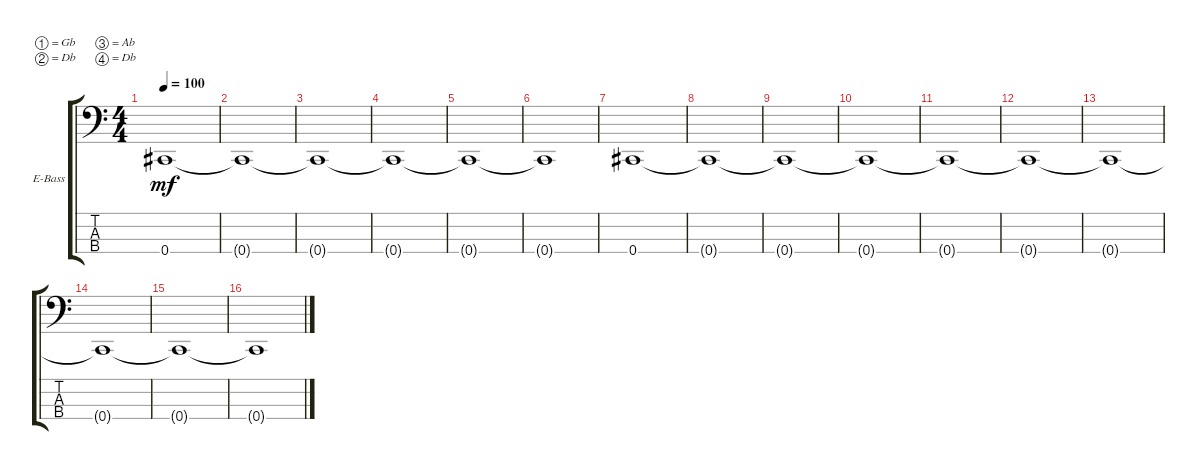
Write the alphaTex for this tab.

\defaultSystemsLayout 4
\bracketExtendMode groupsimilarinstruments
\firstSystemTrackNameOrientation horizontal
\otherSystemsTrackNameOrientation horizontal
\track ("Electric Bass" "E-Bass") {mute instrument electricbassfinger}
\staff {score tabs}
\tuning (Gb2 Db2 Ab1 Db1)
\ts (4 4)
\tempo 100
\clef f4
\scale
0.485477
\ks c
0.4.1{dy mf instrument electricbassfinger} |
\scale
0.257261 0.4{t}.1 |
\scale
0.257261 0.4{t}.1 |
\scale
0.333333 0.4{t}.1 |
\scale
0.333333 0.4{t}.1 |
\scale
0.333333 0.4{t}.1 |
\scale
0.333333 0.4.1 |
\scale
0.333333 0.4{t}.1 |
\scale
0.333333 0.4{t}.1 |
\scale
0.333333 0.4{t}.1 |
\scale
0.333333 0.4{t}.1 |
\scale
0.333333 0.4{t}.1 |
\scale
0.333333 0.4{t}.1 |
\scale
0.333333 0.4{t}.1 |
\scale
0.333333 0.4{t}.1 |
\scale
0.245059 0.4{t}.1
